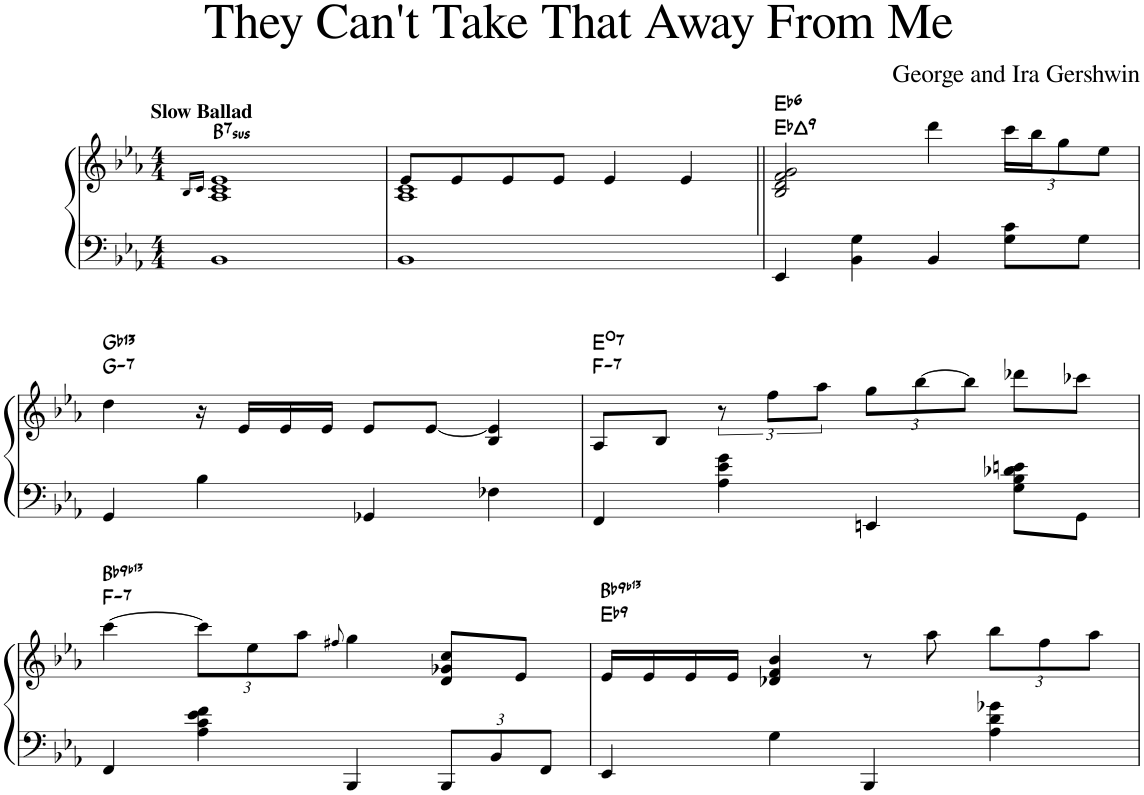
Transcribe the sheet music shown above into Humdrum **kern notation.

**kern	**kern	**harte
*part1	*part1	*part1
*staff2	*staff1	*
*I"Piano	*	*
*I'Pno	*	*
*clefF4	*clefG2	*
*k[b-e-a-]	*k[b-e-a-]	*
*M4/4	*M4/4	*
=1	=1	=1
.	16qB-/LL	.
.	16qc/JJ	.
*	*^	*
!	!LO:TX:a:B:t=Slow Ballad	!	!LO:H:kt=7sus
1BB-	1e-	1A- 1c	B:sus4(7)
=2	=2	=2	=2
1BB-	8e-/L	1A- 1c	.
.	8e-/	.	.
.	8e-/	.	.
.	8e-/J	.	.
.	4e-/	.	.
.	4e-/	.	.
*	*v	*v	*
=3||	=3||	=3||
!	!	!LO:H:n=1:kt=ma9
!	!	!LO:H:n=2:kt=6
4EE-/	2B-/ 2d/ 2f/ 2g/	Eb:maj9 Eb:maj6
4BB-\ 4G\	.	.
4BB-/	4ddd\	.
*	*Xbrackettup	*
8G\ 8c\L	24ccc\LL	.
.	24bb-\J	.
.	12gg\	.
8G\J	.	.
.	12ee-\J	.
!!LO:LB:g=z
=4	=4	=4
!	!	!LO:H:n=1:kt=7
!	!	!LO:H:n=2:kt=13
4GG/	4dd\	G:min7 Gb:9(11,13)
4B-\	16r	.
.	16e-/LL	.
.	16e-/	.
.	16e-/JJ	.
4GG-X/	8e-/L	.
.	[8e-/J	.
4F-X\	4B-/ 4e-/]	.
=5	=5	=5
!	!	!LO:H:n=1:kt=7
!	!	!LO:H:n=2:kt=7
4FF/	8A-/L	F:min7 E:dim7
.	8B-/J	.
*	*brackettup	*
4A-\ 4e-\ 4g\	12r	.
.	12ff\L	.
.	12aa-\J	.
*	*Xbrackettup	*
4EEn/	12gg\L	.
.	[12bb-\	.
.	12bb-\J]	.
8G\ 8B-\ 8d-X\ 8en\L	8ddd-X\L	.
8GG\J	8ccc-X\J	.
!!LO:LB:g=z
=6	=6	=6
!	!	!LO:H:n=1:kt=7
!	!	!LO:H:n=2:kt=9
4FF/	[4ccc\	F:min7 Bb:9(b13)
4A-\ 4c\ 4e-\ 4f\	12ccc\L]	.
.	12ee-\	.
.	12aa-\J	.
.	8qff#X/	.
4BBB-/	4gg\	.
*Xbrackettup	*	*
12BBB-/L	8d/ 8g-X/ 8cc/L	.
12BB-/	.	.
.	8e-/J	.
12FF/J	.	.
=7	=7	=7
!	!	!LO:H:n=1:kt=9
!	!	!LO:H:n=2:kt=9
4EE-/	16e-/LL	Eb:9 Bb:9(b13)
.	16e-/	.
.	16e-/	.
.	16e-/JJ	.
4G\	4d-X/ 4f/ 4b-/	.
4BBB-/	8r	.
.	8aa-\	.
4A-\ 4d\ 4g-X\	12bb-\L	.
.	12ff\	.
.	12aa-\J	.
=	=	=
*-	*-	*-
